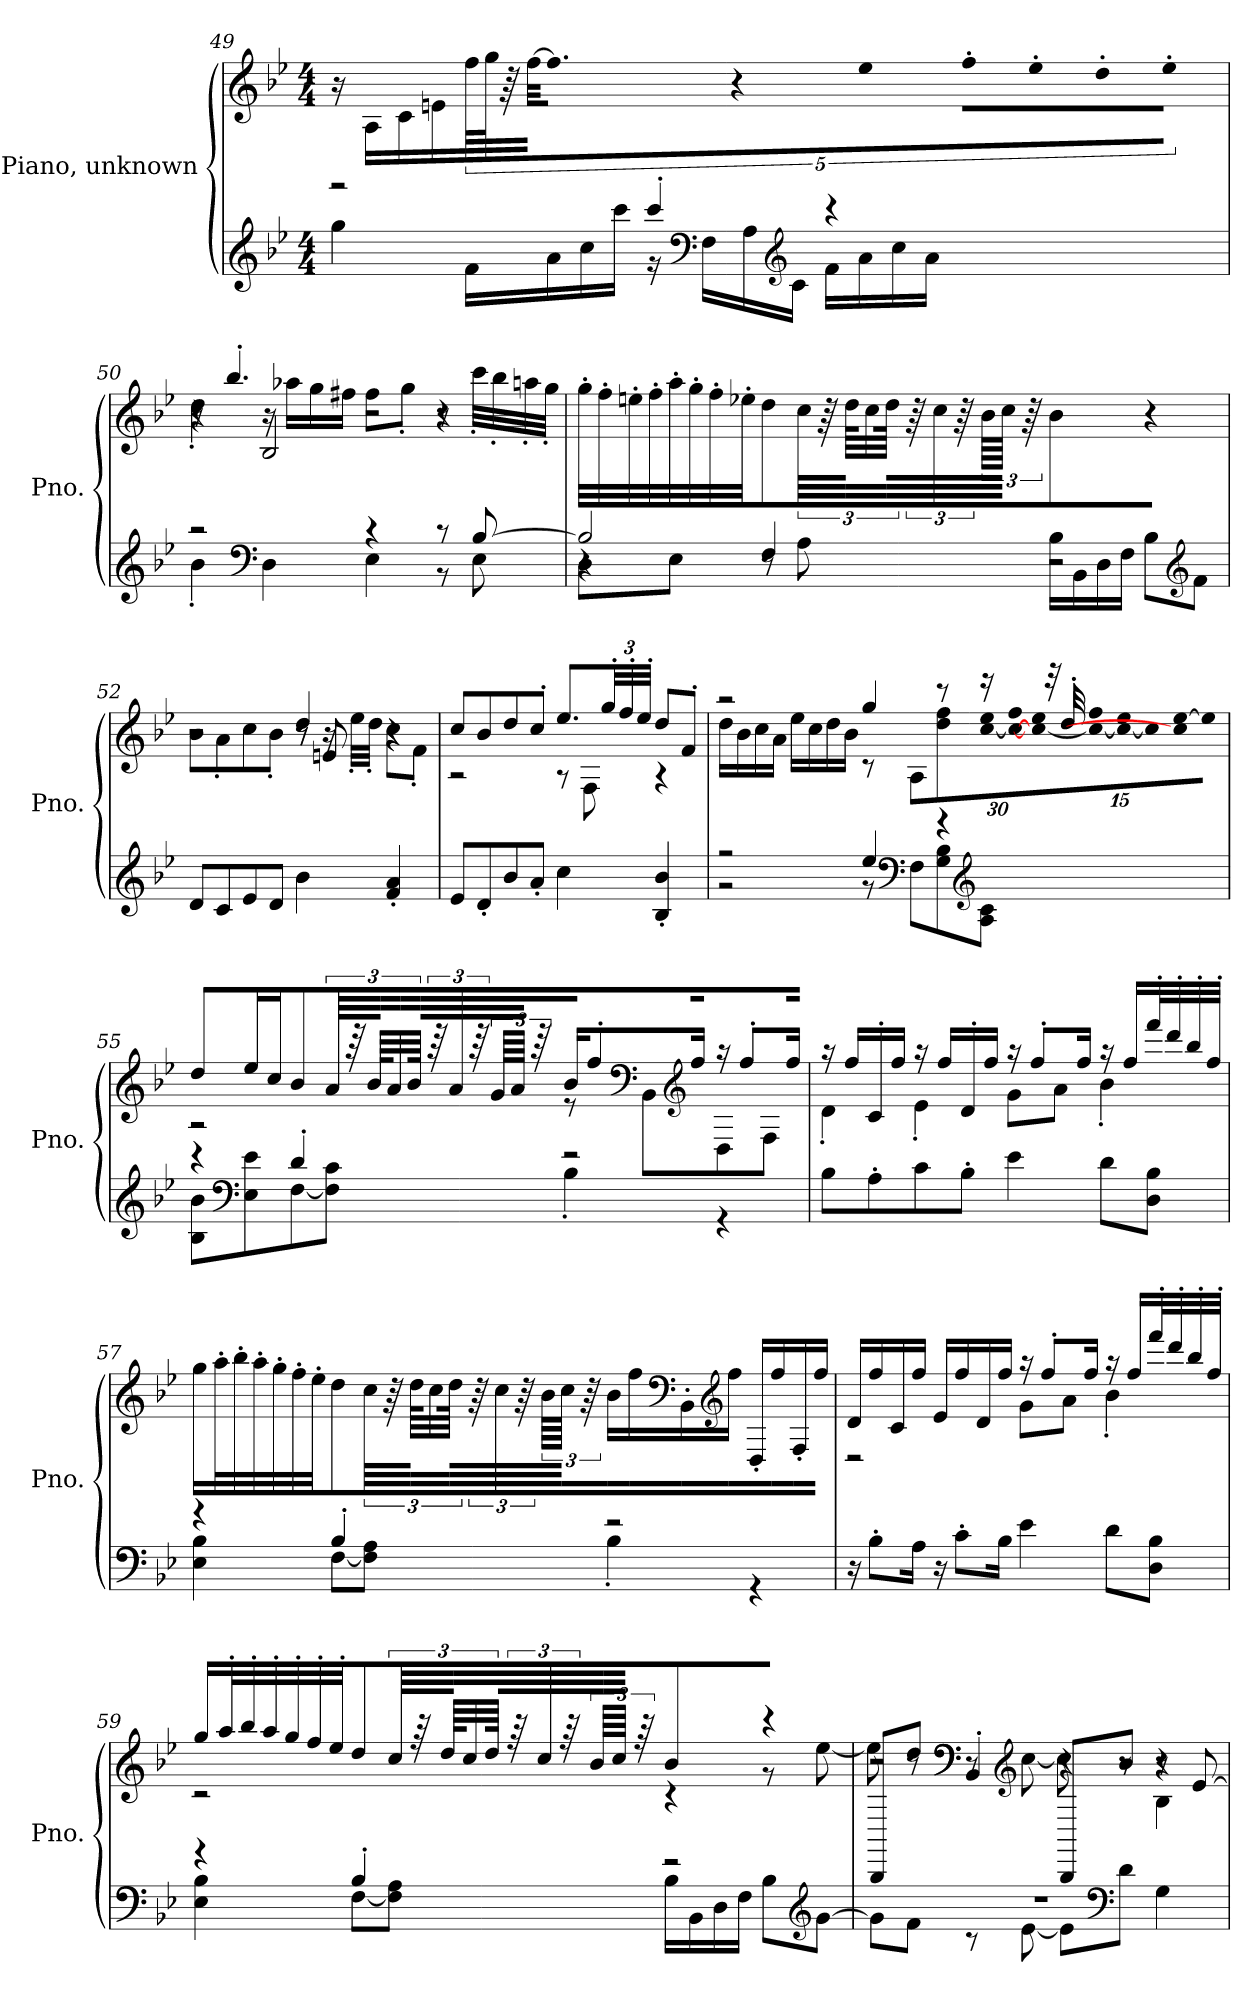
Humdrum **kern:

**kern	**kern
*part1	*part1
*staff2	*staff1
*I"Piano, unknown	*
*I'Pno.	*
!!LO:LB:g=z
*clefG2	*clefG2
*k[b-e-]	*k[b-e-]
*M4/4	*M4/4
=49	=49
*^	*
2r	4gg\	16r
.	.	16A/LL
.	.	16c/
.	.	16en/
.	16f\LL	80ff/LL
.	.	80gg/JJJJ
.	.	80r
.	.	[40ff\KKL
.	16a\	8.ff\J]
.	16cc\	.
.	16ccc\JJ	.
4ccc'/	16r	8r
*clefF4	*	*
.	16F\LL	.
.	16A\	4ee-\
*clefG2	*	*
.	16c\JJ	.
4r	16f\LL	.
.	16a\	.
.	16cc\	32ff'\LLL
.	.	32ee-'\
.	16a\JJ	32dd'\
.	.	32ee-'\JJJ
=50	=50	=50
*	*	*^
*	*	*	*^
2r	4b-'\	8r	4dd'\	4r
.	.	4.bb-'/	.	.
*clefF4	*	*	*	*
.	4D\	.	16r	2B-/
.	.	.	16aa-X\LL	.
.	.	.	16gg\	.
.	.	.	16ff#X\JJ	.
4r	4E-\	2r	8ff#\L	.
.	.	.	8gg'\J	.
8r	8r	.	8r	4r
[8B-/	8E-\	.	32ccc'\LLL	.
.	.	.	32bb-'\	.
.	.	.	32aan'\	.
.	.	.	32gg'\JJJ	.
*	*	*v	*v	*v
!!LO:LB:g=z
=51	=51	=51
*	*^	*
2B-/]	8D\L	4r	32gg'\LLL
.	.	.	32ff'\
.	.	.	32een'\
.	.	.	32ff'\
.	8E-\J	.	32aa'\
.	.	.	32gg'\
.	.	.	32ff'\
.	.	.	32ee-X'\JJ
.	8r	4F/	8dd\
.	8A\	.	96cc\Jkkk
.	.	.	96r
.	.	.	96dd\KLLL
*	*	*	*Xbrackettup
.	.	.	48cc\
.	.	.	96dd\JJJk
*	*	*	*brackettup
.	.	.	96r
.	.	.	96cc\
.	.	.	96r
.	.	.	96b-\LLLL
.	.	.	96cc\JJJJ
.	.	.	96r
2r	16B-\LL	2r	4b-\
.	16BB-\	.	.
.	16D\	.	.
.	16F\JJ	.	.
.	8B-\L	.	4r
*clefG2	*	*	*
.	8f\J	.	.
*v	*v	*v	*
=52	=52
*	*^
*	*	*^
8d/L	2r	8b-\L	2r
8c/	.	8a'\	.
8e-/	.	8cc\	.
8d/J	.	8b-'\J	.
4b-\	4dd/	8r	8r
.	.	16r	8en/
.	.	32ee-'\LLL	.
.	.	32dd'\JJJ	.
4f/' 4a/'	4r	8cc\L	4r
.	.	8f'\J	.
*	*	*v	*v
!!LO:LB:g=z
=53	=53	=53
8e-/L	8cc/L	2r
8d'/	8b-/	.
8b-/	8dd/	.
8a'/J	8cc'/J	.
4cc\	8.ee-/L	8r
.	.	8F\
*	*Xbrackettup	*
.	48gg'/LL	.
.	48ff'/	.
.	48ee-'/JJJ	.
4B-/' 4b-/'	8dd/L	4r
.	8f'/J	.
=54	=54	=54
*^	*	*
2r	2r	2r	16dd\LL
.	.	.	16b-\
.	.	.	16cc\
.	.	.	16a\JJ
.	.	.	16ee-\LL
.	.	.	16cc\
.	.	.	16dd\
.	.	.	16b-\JJ
4ee-/	8r	4gg/	8r
*clefF4	*	*	*
.	8F\L	.	8A\L
4r	8G\ 8B-\	8r	8dd\ 8ff\
*clefG2	*	*	*
!	!	!	!LO:N:vis=64
.	8A\ 8c\J	16r	[960%17cc\ 960%17ee-\LLL
!	!	!	!LO:N:vis=64
.	.	.	960%17cc\_ 960%17ff\
.	.	.	1920ryy
!	!	!	!LO:N:vis=64
.	.	.	960%17cc\_ 960%17ee-\
!	!	!	!LO:N:vis=64
.	.	.	960%17cc\_ 960%17ff\
.	.	32r	.
!	!	!	!LO:N:vis=64
.	.	.	960%17cc\_ 960%17ee-\
!	!	!	!LO:N:vis=64
.	.	.	960%17cc\_
.	.	32dd'/	.
.	.	.	1920ryy
!	!	!	!LO:N:vis=256
.	.	.	1920%17cc\] [1920%17ee-\L
!	!	!	!LO:N:vis=256
.	.	.	1920%17ee-\JJJJJ]
!!LO:PB:g=z	!!
=55	=55	=55	=55
4r	8B-\ 8b-\L	8dd/L	2r
*clefF4	*	*	*
.	8E-\ 8e-\	16ee-/L	.
.	.	16cc/J	.
4d'/	[8F\	8b-/	.
*	*	*brackettup	*
.	8F\] 8c\J	96a/Jkkk	.
.	.	96r	.
.	.	96b-/KLLL	.
*	*	*Xbrackettup	*
.	.	48a/	.
.	.	96b-/JJJk	.
*	*	*brackettup	*
.	.	96r	.
.	.	96a/	.
.	.	96r	.
.	.	96g/LLLL	.
.	.	96a/JJJJ	.
.	.	96r	.
2r	4B-'\	16b-/KL	8r
.	.	8ff'/	.
*	*	*clefF4	*
.	.	.	8BB-\L
*	*	*clefG2	*
.	.	16ff/Jk	.
.	4r	16r	8D\
.	.	8ff'/L	.
.	.	.	8F\J
.	.	16ff/Jk	.
*v	*v	*	*
!!LO:LB:g=z	!!
=56	=56	=56
8B-\L	16r	4d'\
.	16ff/LL	.
8A'\	16c'/	.
.	16ff/JJ	.
8c\	16r	4e-'\
.	16ff/LL	.
8B-'\J	16d'/	.
.	16ff/JJ	.
4e-\	16r	8g\L
.	8ff'/L	.
.	.	8a\J
.	16ff/Jk	.
8d\L	16r	4b-'\
.	16ff/LL	.
8D\ 8B-\J	32fff'/L	.
.	32ddd'/	.
.	32bb-'/	.
.	32ff'/JJJ	.
*	*v	*v
!!LO:LB:g=z
=57	=57
*^	*
4r	4E-\ 4B-\	16gg\LL
.	.	32aa'\L
.	.	32bb-'\
.	.	32aa'\
.	.	32gg'\
.	.	32ff'\
.	.	32ee-'\JJ
4B-'/	[8F\L	8dd\
.	8F\] 8A\J	96cc\Jkkk
.	.	96r
.	.	96dd\KLLL
*	*	*Xbrackettup
.	.	48cc\
.	.	96dd\JJJk
*	*	*brackettup
.	.	96r
.	.	96cc\
.	.	96r
.	.	96b-\LLLL
.	.	96cc\JJJJ
.	.	96r
2r	4B-'\	16b-\LL
.	.	16ff\
*	*	*clefF4
.	.	16BB-'\
*	*	*clefG2
.	.	16ff\JJ
.	4r	16D'/LL
.	.	16ff/
.	.	16F'/
.	.	16ff/JJ
*v	*v	*
!!LO:LB:g=z
=58	=58
*	*^
16r	16d/LL	2r
8B-'\L	16ff/	.
.	16c/	.
16A\Jk	16ff/JJ	.
16r	16e-/LL	.
8c'\L	16ff/	.
.	16d/	.
16B-\Jk	16ff/JJ	.
4e-\	16r	8g\L
.	8ff'/L	.
.	.	8a\J
.	16ff/Jk	.
8d\L	16r	4b-'\
.	16ff/LL	.
8D\ 8B-\J	32fff'/L	.
.	32ddd'/	.
.	32bb-'/	.
.	32ff'/JJJ	.
!!LO:LB:g=z	!!
=59	=59	=59
*^	*	*
4r	4E-\ 4B-\	16gg/LL	2r
.	.	32aa'/L	.
.	.	32bb-'/	.
.	.	32aa'/	.
.	.	32gg'/	.
.	.	32ff'/	.
.	.	32ee-'/JJ	.
4B-'/	[8F\L	8dd/	.
.	8F\] 8A\J	96cc/Jkkk	.
.	.	96r	.
.	.	96dd/KLLL	.
*	*	*Xbrackettup	*
.	.	48cc/	.
.	.	96dd/JJJk	.
*	*	*brackettup	*
.	.	96r	.
.	.	96cc/	.
.	.	96r	.
.	.	96b-/LLLL	.
.	.	96cc/JJJJ	.
.	.	96r	.
2r	16B-\LL	4b-/	4r
.	16BB-\	.	.
.	16D\	.	.
.	16F\JJ	.	.
.	8B-\L	4r	8r
*clefG2	*	*	*
.	[8g\J	.	[8ee-\
=60	=60	=60	=60
*	*	*	*^
1r	8g\L]	8BBB-/L	8ee-\]	2r
.	8f\J	8dd/J	8r	.
*	*	*clefF4	*	*
.	8r	4BB-'/	8r	.
*	*	*clefG2	*	*
.	[8e-\	.	[8cc\	.
.	8e-\L]	8BBB-/L	8cc\]	4r
*clefF4	*	*	*	*
.	8d\J	8b-/J	8r	.
.	4G\	4r	4B-\	8r
.	.	.	.	[8e-/
*v	*v	*	*	*
*	*v	*v	*v
=	=
*-	*-
